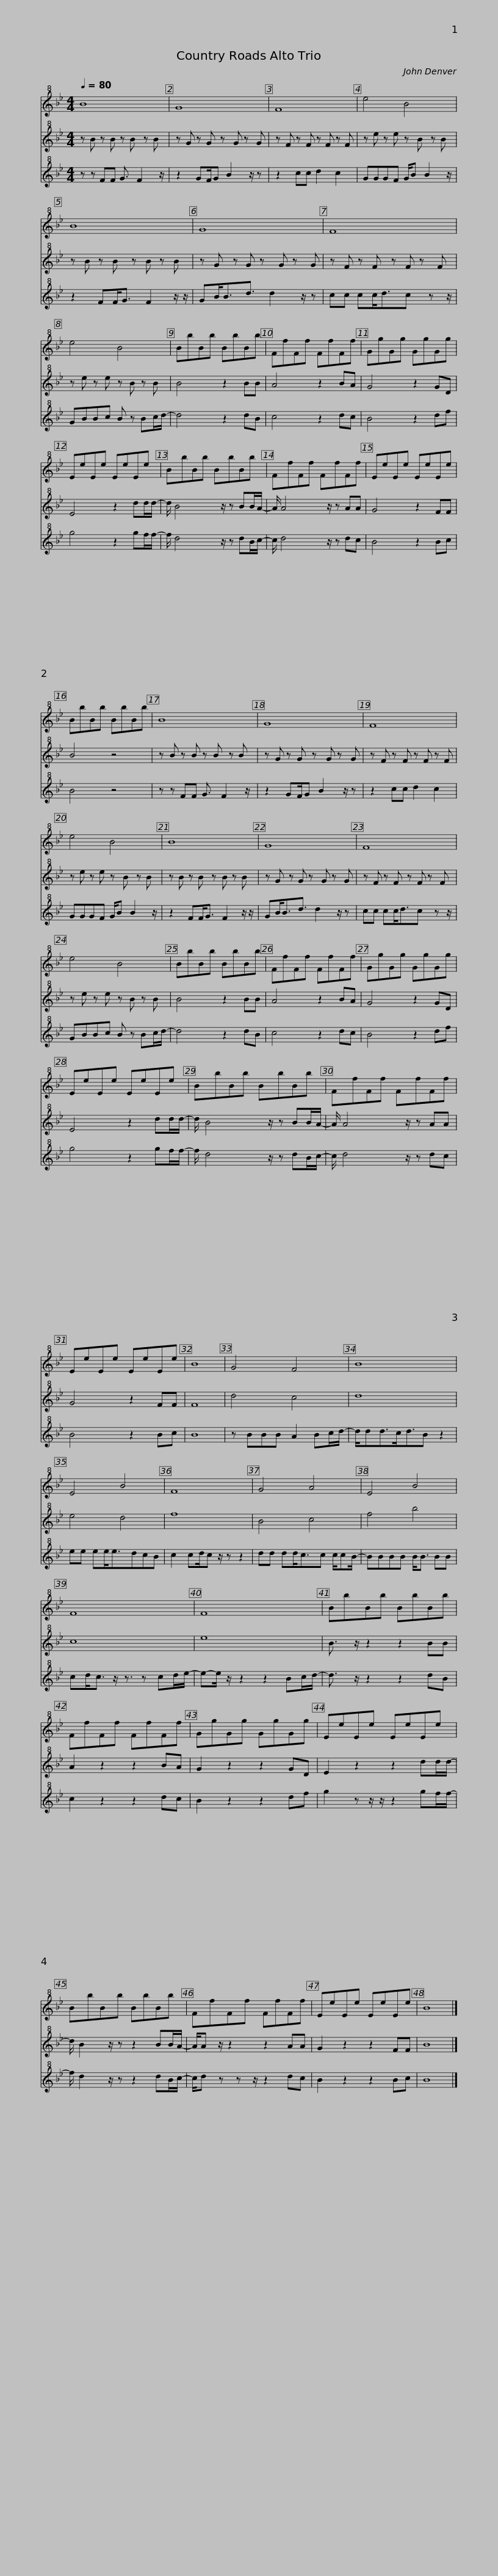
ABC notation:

X:1
%%score 1 2 3
L:1/8
Q:1/4=80
M:4/4
I:linebreak $
K:Bb
V:1 treble+8
V:2 treble+8
V:3 treble+8
V:1
 B8 | G8 | F8 |$ e4 B4 | B8 | %5
 G8 | F8 |$ e4 B4 | BbBb BbBb | FfFf FfFf | %10
 GgGg GgGg | EeEe EeEe |$ BbBb BbBb | FfFf FfFf | EeEe EeEe | %15
 BbBb BbBb |$ B8 | G8 | F8 | e4 B4 |$ %20
 B8 | G8 | F8 | e4 B4 |$ BbBb BbBb | %25
 FfFf FfFf | GgGg GgGg | EeEe EeEe | BbBb BbBb |$ FfFf FfFf | %30
 EeEe EeEe | B8 | G4 F4 | B8 |$ E4 B4 | %35
 F8 | G4 A4 | E4 B4 | F8 |$ F8 | %40
 BbBb BbBb | FfFf FfFf | GgGg GgGg | EeEe EeEe |$ BbBb BbBb | %45
 FfFf FfFf | EeEe EeEe | B8 |] %48
V:2
 z B z B z B z B | z G z G z G z G | z F z F z F z F |$ z e z e z B z B | z B z B z B z B | %5
 z G z G z G z G | z F z F z F z F |$ z e z e z B z B | B4 z2 BB | A4 z2 BA | %10
 G4 z2 GD | E4 z2 dd/d/- |$ d/ B4 z/ z BB/A/- | A/ A4 z/ z AA | G4 z2 FF | %15
 B4 z4 |$ z B z B z B z B | z G z G z G z G | z F z F z F z F | z e z e z B z B |$ %20
 z B z B z B z B | z G z G z G z G | z F z F z F z F | z e z e z B z B |$ B4 z2 BB | %25
 A4 z2 BA | G4 z2 GD | E4 z2 dd/d/- | d/ B4 z/ z BB/A/- |$ A/ A4 z/ z AA | %30
 G4 z2 FF | F8 | d4 c4 | d8 |$ e4 d4 | %35
 f8 | B4 c4 | f4 b4 | c8 |$ e8 | %40
 B3/2 z/ z2 z2 BB | A2 z2 z2 BA | G2 z2 z2 GD | E2 z2 z2 dd/d/- |$ d/ B2 z/ z z2 BB/A/- | %45
 A/A z/ z2 z2 AA | G2 z2 z2 FF | B8 |] %48
V:3
 z z FF G3/2 F2 z/ | z2 GF/G B2 z/ z | z2 cc d2 c2 |$ GGGF G/B B2 z/ | z2 FF<G F2 z/ z/ | %5
 GB<Bd3/2 d2 z/ z | cc cc<dc x/ z z/ |$ GBBc B z Bc/d/- | d4 z2 dB | c4 z2 dc | %10
 B4 z2 df | g4 z2 gf/f/- |$ f/ d4 z/ z dB/c/- | c/ d4 z/ z dc | B4 z2 Bc | %15
 B4 z4 |$ z z FF G3/2 F2 z/ | z2 GF/G B2 z/ z | z2 cc d2 c2 | GGGF G/B B2 z/ |$ %20
 z2 FF<G F2 z/ z/ | GB<Bd3/2 d2 z/ z | cc cc<dc x/ z z/ | GBBc B z Bc/d/- |$ d4 z2 dB | %25
 c4 z2 dc | B4 z2 df | g4 z2 gf/f/- | f/ d4 z/ z dB/c/- |$ c/ d4 z/ z dc | %30
 B4 z2 Bc | B8 | z BBB A2 Bc/d/- | d/dd>cd3/2B z2 |$ ee ee<edcB | %35
 c2 cd/c z/ z z2 | dd dd<cc c/cB/- | BBBB B<B BB | cd<c z/ z3/2 z cd/e/- |$ e-e/ z/ z2 z2 Bc/d/- | %40
 d3/2 z/ z2 z2 dB | c2 z2 z2 dc | B2 z2 z2 df | g2 z z/ z/ z2 gf/f/- |$ f/ d2 z/ z z2 dB/c/- | %45
 c/d z z z/ z2 dc | B2 z2 z2 Bc | B8 |] %48
